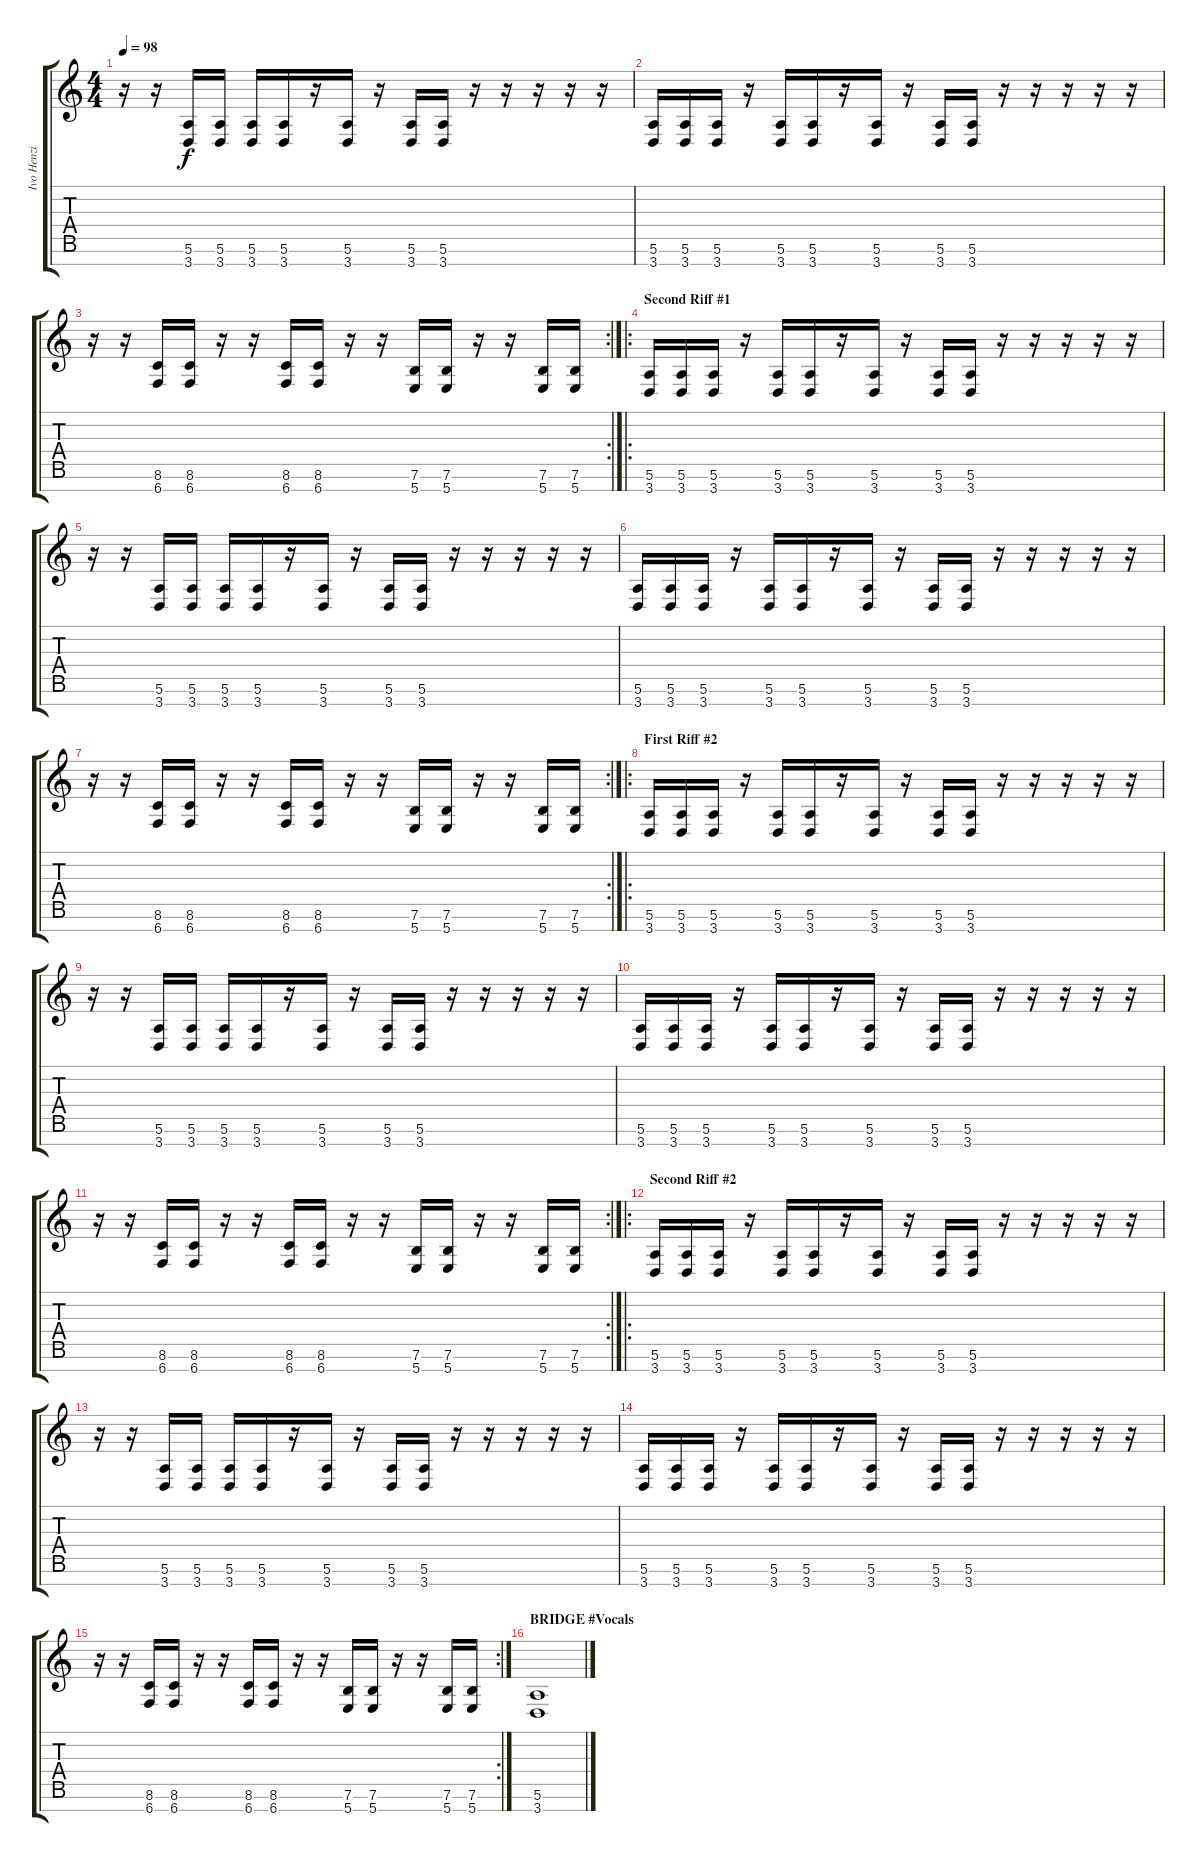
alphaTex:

\track ("Ivo Henzi" "Ivo Henzi") {instrument distortionguitar}
\staff {score tabs}
\tuning (E4 B3 G3 D3 A2 E2 B1) {hide}
\ts (4 4)
\tempo 98
\clef g2
\ks c
r.16{dy f} r.16 (5.6 3.7).16 (5.6 3.7).16 (5.6 3.7).16 (5.6 3.7).16 r.16 (5.6 3.7).16 r.16 (5.6 3.7).16 (5.6 3.7).16 r.16 r.16 r.16 r.16 r.16 |
(5.6 3.7).16 (5.6 3.7).16 (5.6 3.7).16 r.16 (5.6 3.7).16 (5.6 3.7).16 r.16 (5.6 3.7).16 r.16 (5.6 3.7).16 (5.6 3.7).16 r.16 r.16 r.16 r.16 r.16 |
\rc 2
r.16 r.16 (8.6 6.7).16 (8.6 6.7).16 r.16 r.16 (8.6 6.7).16 (8.6 6.7).16 r.16 r.16 (7.6 5.7).16 (7.6 5.7).16 r.16 r.16 (7.6 5.7).16 (7.6 5.7).16 |
\ro
\section ("" "Second Riff #1")
(5.6 3.7).16 (5.6 3.7).16 (5.6 3.7).16 r.16 (5.6 3.7).16 (5.6 3.7).16 r.16 (5.6 3.7).16 r.16 (5.6 3.7).16 (5.6 3.7).16 r.16 r.16 r.16 r.16 r.16 |
r.16 r.16 (5.6 3.7).16 (5.6 3.7).16 (5.6 3.7).16 (5.6 3.7).16 r.16 (5.6 3.7).16 r.16 (5.6 3.7).16 (5.6 3.7).16 r.16 r.16 r.16 r.16 r.16 |
(5.6 3.7).16 (5.6 3.7).16 (5.6 3.7).16 r.16 (5.6 3.7).16 (5.6 3.7).16 r.16 (5.6 3.7).16 r.16 (5.6 3.7).16 (5.6 3.7).16 r.16 r.16 r.16 r.16 r.16 |
\rc 2
r.16 r.16 (8.6 6.7).16 (8.6 6.7).16 r.16 r.16 (8.6 6.7).16 (8.6 6.7).16 r.16 r.16 (7.6 5.7).16 (7.6 5.7).16 r.16 r.16 (7.6 5.7).16 (7.6 5.7).16 |
\ro
\section ("" "First Riff #2")
(5.6 3.7).16 (5.6 3.7).16 (5.6 3.7).16 r.16 (5.6 3.7).16 (5.6 3.7).16 r.16 (5.6 3.7).16 r.16 (5.6 3.7).16 (5.6 3.7).16 r.16 r.16 r.16 r.16 r.16 |
r.16 r.16 (5.6 3.7).16 (5.6 3.7).16 (5.6 3.7).16 (5.6 3.7).16 r.16 (5.6 3.7).16 r.16 (5.6 3.7).16 (5.6 3.7).16 r.16 r.16 r.16 r.16 r.16 |
(5.6 3.7).16 (5.6 3.7).16 (5.6 3.7).16 r.16 (5.6 3.7).16 (5.6 3.7).16 r.16 (5.6 3.7).16 r.16 (5.6 3.7).16 (5.6 3.7).16 r.16 r.16 r.16 r.16 r.16 |
\rc 2
r.16 r.16 (8.6 6.7).16 (8.6 6.7).16 r.16 r.16 (8.6 6.7).16 (8.6 6.7).16 r.16 r.16 (7.6 5.7).16 (7.6 5.7).16 r.16 r.16 (7.6 5.7).16 (7.6 5.7).16 |
\ro
\section ("" "Second Riff #2")
(5.6 3.7).16 (5.6 3.7).16 (5.6 3.7).16 r.16 (5.6 3.7).16 (5.6 3.7).16 r.16 (5.6 3.7).16 r.16 (5.6 3.7).16 (5.6 3.7).16 r.16 r.16 r.16 r.16 r.16 |
r.16 r.16 (5.6 3.7).16 (5.6 3.7).16 (5.6 3.7).16 (5.6 3.7).16 r.16 (5.6 3.7).16 r.16 (5.6 3.7).16 (5.6 3.7).16 r.16 r.16 r.16 r.16 r.16 |
(5.6 3.7).16 (5.6 3.7).16 (5.6 3.7).16 r.16 (5.6 3.7).16 (5.6 3.7).16 r.16 (5.6 3.7).16 r.16 (5.6 3.7).16 (5.6 3.7).16 r.16 r.16 r.16 r.16 r.16 |
\rc 2
r.16 r.16 (8.6 6.7).16 (8.6 6.7).16 r.16 r.16 (8.6 6.7).16 (8.6 6.7).16 r.16 r.16 (7.6 5.7).16 (7.6 5.7).16 r.16 r.16 (7.6 5.7).16 (7.6 5.7).16 |
\section ("" "BRIDGE #Vocals")
(5.6 3.7).1
